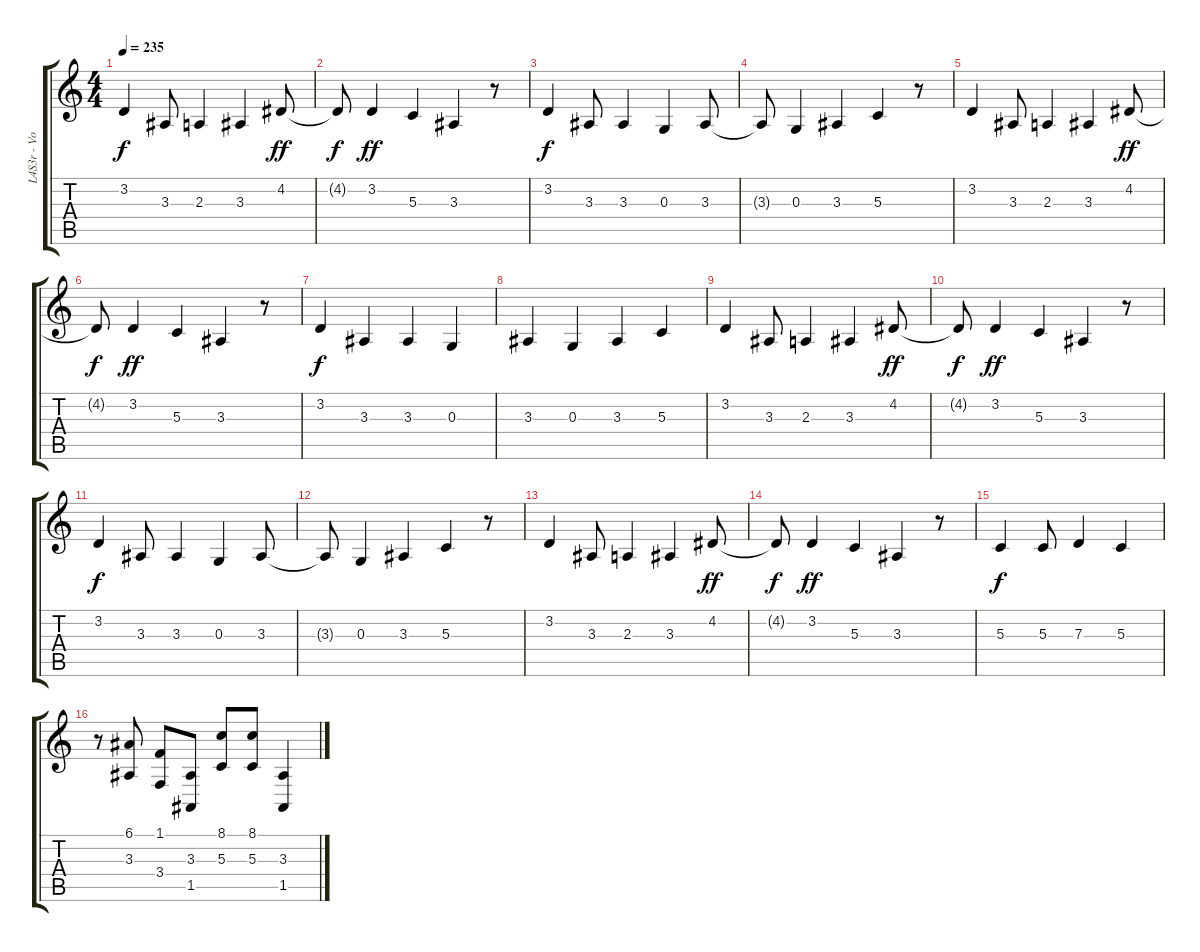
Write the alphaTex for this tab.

\track ("L4S3r - Voice" "L4S3r - Vo") {instrument clarinet}
\staff {score tabs}
\tuning (E4 B3 G3 D3 A2 E2) {hide}
\ts (4 4)
\tempo 235
\clef g2
\ks c
3.2.4{dy f} 3.3.8 2.3.4 3.3.4 4.2.8{dy ff} |
4.2{t}.8{dy f} 3.2.4{dy ff} 5.3.4 3.3.4 r.8 |
3.2.4{dy f} 3.3.8 3.3.4 0.3.4 3.3.8 |
3.3{t}.8 0.3.4 3.3.4 5.3.4 r.8 |
3.2.4 3.3.8 2.3.4 3.3.4 4.2.8{dy ff} |
4.2{t}.8{dy f} 3.2.4{dy ff} 5.3.4 3.3.4 r.8 |
3.2.4{dy f} 3.3.4 3.3.4 0.3.4 |
3.3.4 0.3.4 3.3.4 5.3.4 |
3.2.4 3.3.8 2.3.4 3.3.4 4.2.8{dy ff} |
4.2{t}.8{dy f} 3.2.4{dy ff} 5.3.4 3.3.4 r.8 |
3.2.4{dy f} 3.3.8 3.3.4 0.3.4 3.3.8 |
3.3{t}.8 0.3.4 3.3.4 5.3.4 r.8 |
3.2.4 3.3.8 2.3.4 3.3.4 4.2.8{dy ff} |
4.2{t}.8{dy f} 3.2.4{dy ff} 5.3.4 3.3.4 r.8 |
5.3.4{dy f} 5.3.8 7.3.4 5.3.4 |
r.8 (6.1 3.3).8 (1.1 3.4).8 (3.3 1.5).8 (8.1 5.3).8 (8.1 5.3).8 (3.3 1.5).4
